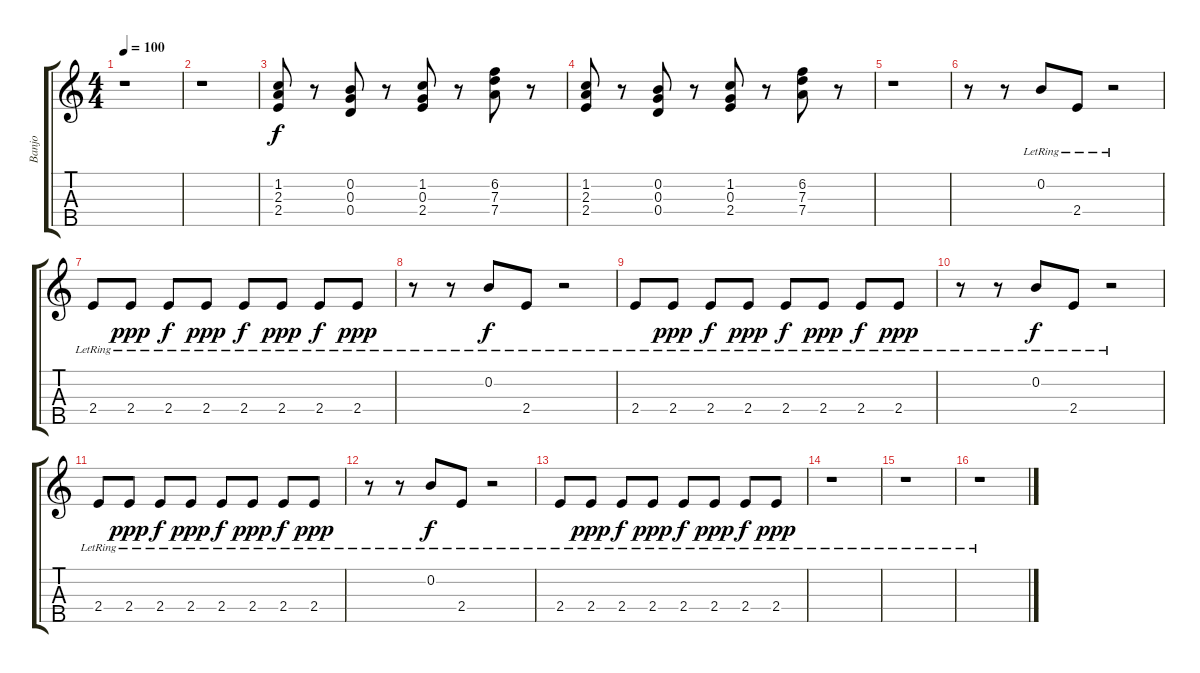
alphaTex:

\track ("Banjo" "Banjo") {instrument banjo}
\staff {score tabs}
\tuning (D4 B3 G3 D3 G4) {hide}
\displaytranspose 12
\ts (4 4)
\tempo 100
\clef g2
\ks c
r.1{dy f} |
r.1 |
(1.2 2.3 2.4).8 r.8 (0.2 0.3 0.4).8 r.8 (1.2 0.3 2.4).8 r.8 (6.2 7.3 7.4).8 r.8 |
(1.2 2.3 2.4).8 r.8 (0.2 0.3 0.4).8 r.8 (1.2 0.3 2.4).8 r.8 (6.2 7.3 7.4).8 r.8 |
r.1 |
r.8 r.8 0.2{lr}.8 2.4{lr}.8 r.2 |
2.4{lr}.8 2.4{lr}.8{dy ppp} 2.4{lr}.8{dy f} 2.4{lr}.8{dy ppp} 2.4{lr}.8{dy f} 2.4{lr}.8{dy ppp} 2.4{lr}.8{dy f} 2.4{lr}.8{dy ppp} |
r.8 r.8 0.2{lr}.8{dy f} 2.4{lr}.8 r.2 |
2.4{lr}.8 2.4{lr}.8{dy ppp} 2.4{lr}.8{dy f} 2.4{lr}.8{dy ppp} 2.4{lr}.8{dy f} 2.4{lr}.8{dy ppp} 2.4{lr}.8{dy f} 2.4{lr}.8{dy ppp} |
r.8 r.8 0.2{lr}.8{dy f} 2.4{lr}.8 r.2 |
2.4{lr}.8 2.4{lr}.8{dy ppp} 2.4{lr}.8{dy f} 2.4{lr}.8{dy ppp} 2.4{lr}.8{dy f} 2.4{lr}.8{dy ppp} 2.4{lr}.8{dy f} 2.4{lr}.8{dy ppp} |
r.8 r.8 0.2{lr}.8{dy f} 2.4{lr}.8 r.2 |
2.4{lr}.8 2.4{lr}.8{dy ppp} 2.4{lr}.8{dy f} 2.4{lr}.8{dy ppp} 2.4{lr}.8{dy f} 2.4{lr}.8{dy ppp} 2.4{lr}.8{dy f} 2.4{lr}.8{dy ppp} |
r.1 |
r.1 |
r.1
